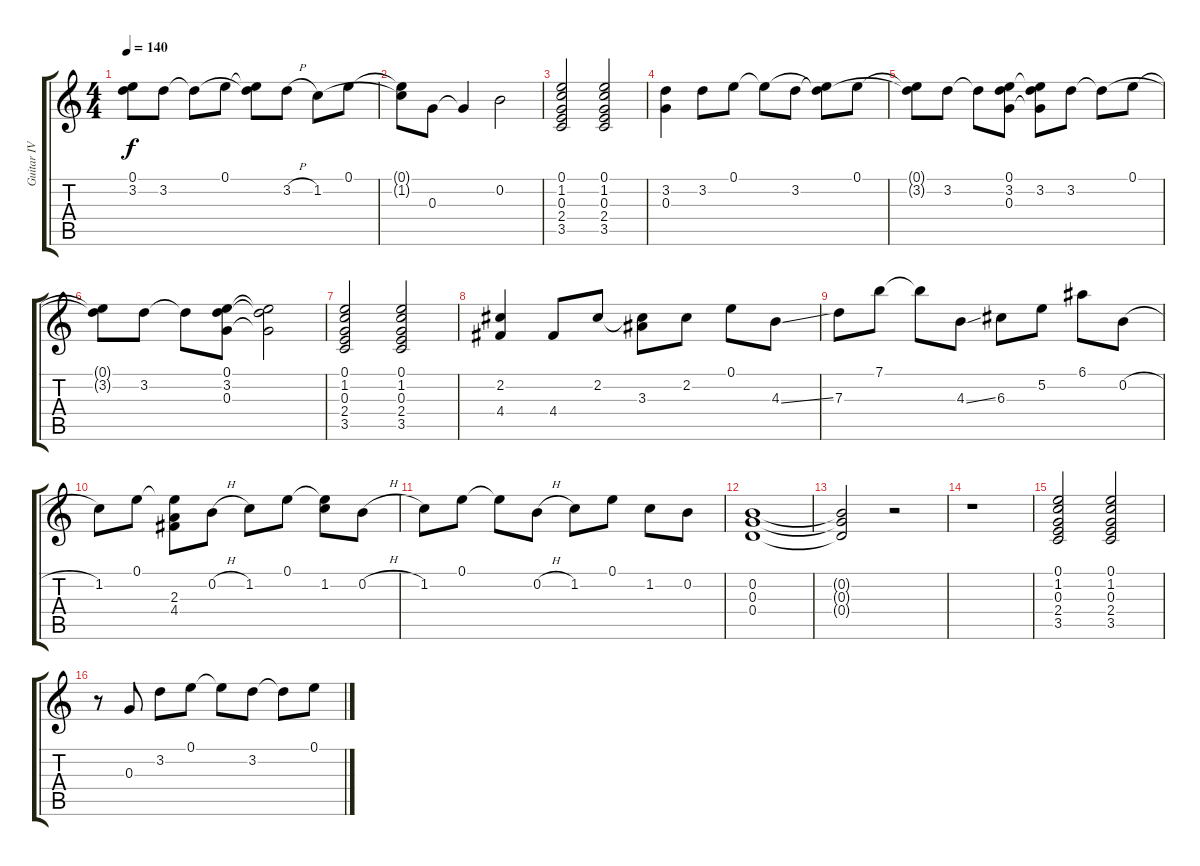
\track ("Guitar IV (12-string)" "Guitar IV ") {instrument overdrivenguitar}
\staff {score tabs}
\tuning (E4 B3 G3 D3 A2 E2) {hide}
\ts (4 4)
\tempo 140
\clef g2
\ks c
(0.1{t} 3.2{t}).8{dy f} 3.2.8 3.2{t}.8 0.1.8 (0.1{t} 3.2{t}).8 3.2{h}.8 1.2.8 0.1.8 |
(0.1{t} 1.2{t}).8 0.3.8 0.3{t}.4 0.2.2 |
(0.1 1.2 0.3 2.4 3.5).2 (0.1 1.2 0.3 2.4 3.5).2 |
(3.2 0.3).4 3.2.8 0.1.8 0.1{t}.8 3.2.8 (0.1{t} 3.2{t}).8 0.1.8 |
(0.1{t} 3.2{t}).8 3.2.8 3.2{t}.8 (0.1 3.2 0.3).8 (0.1{t} 3.2 0.3{t}).8 3.2.8 3.2{t}.8 0.1.8 |
(0.1{t} 3.2{t}).8 3.2.8 3.2{t}.8 (0.1 3.2 0.3).8 (0.1{t} 3.2{t} 0.3{t}).2 |
(0.1 1.2 0.3 2.4 3.5).2 (0.1 1.2 0.3 2.4 3.5).2 |
(2.2 4.4).4 4.4.8 2.2.8 (2.2{t} 3.3).8 2.2.8 0.1.8 4.3{ss}.8 |
7.3.8 7.1.8 7.1{t}.8 4.3{ss}.8 6.3.8 5.2.8 6.1.8 0.2{h}.8 |
1.2.8 0.1.8 (0.1{t} 2.3 4.4).8 0.2{h}.8 1.2.8 0.1.8 (0.1{t} 1.2).8 0.2{h}.8 |
1.2.8 0.1.8 0.1{t}.8 0.2{h}.8 1.2.8 0.1.8 1.2.8 0.2.8 |
(0.2 0.3 0.4).1 |
(0.2{t} 0.3{t} 0.4{t}).2 r.2 |
r.1 |
(0.1 1.2 0.3 2.4 3.5).2 (0.1 1.2 0.3 2.4 3.5).2 |
r.8 0.3.8 3.2.8 0.1.8 0.1{t}.8 3.2.8 3.2{t}.8 0.1.8
